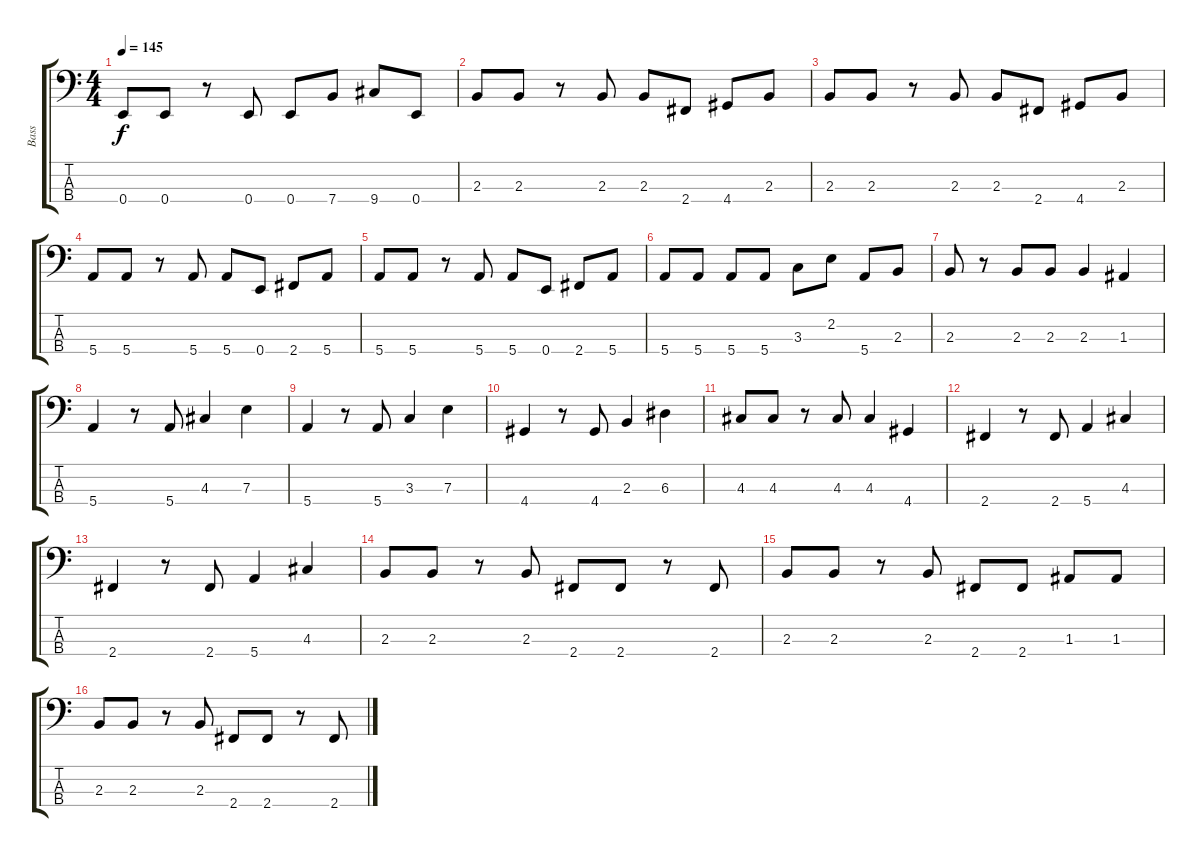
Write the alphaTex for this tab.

\track ("Bass" "Bass") {instrument electricbasspick}
\staff {score tabs}
\tuning (G2 D2 A1 E1) {hide}
\ts (4 4)
\tempo 145
\clef f4
\ks c
0.4.8{dy f} 0.4.8 r.8 0.4.8 0.4.8 7.4.8 9.4.8 0.4.8 |
2.3.8 2.3.8 r.8 2.3.8 2.3.8 2.4.8 4.4.8 2.3.8 |
2.3.8 2.3.8 r.8 2.3.8 2.3.8 2.4.8 4.4.8 2.3.8 |
5.4.8 5.4.8 r.8 5.4.8 5.4.8 0.4.8 2.4.8 5.4.8 |
5.4.8 5.4.8 r.8 5.4.8 5.4.8 0.4.8 2.4.8 5.4.8 |
5.4.8 5.4.8 5.4.8 5.4.8 3.3.8 2.2.8 5.4.8 2.3.8 |
2.3.8 r.8 2.3.8 2.3.8 2.3.4 1.3.4 |
5.4.4 r.8 5.4.8 4.3.4 7.3.4 |
5.4.4 r.8 5.4.8 3.3.4 7.3.4 |
4.4.4 r.8 4.4.8 2.3.4 6.3.4 |
4.3.8 4.3.8 r.8 4.3.8 4.3.4 4.4.4 |
2.4.4 r.8 2.4.8 5.4.4 4.3.4 |
2.4.4 r.8 2.4.8 5.4.4 4.3.4 |
2.3.8 2.3.8 r.8 2.3.8 2.4.8 2.4.8 r.8 2.4.8 |
2.3.8 2.3.8 r.8 2.3.8 2.4.8 2.4.8 1.3.8 1.3.8 |
2.3.8 2.3.8 r.8 2.3.8 2.4.8 2.4.8 r.8 2.4.8
